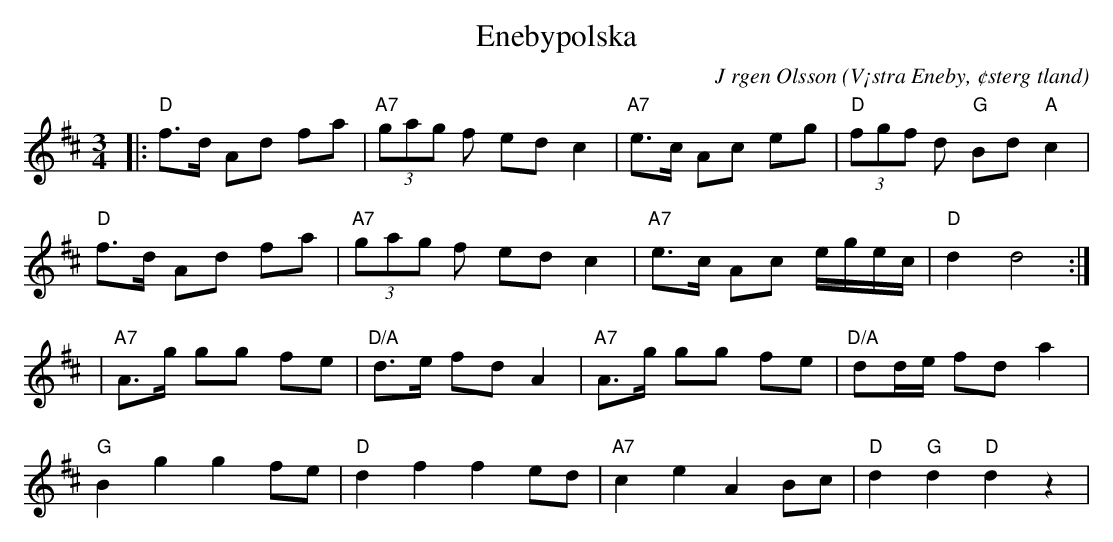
X:1
T:Enebypolska
C:J rgen Olsson
O:V¡stra Eneby, ¢sterg tland
M:3/4
L:1/8
K:D
|: "D"f>d Ad fa | "A7"(3gag f ed c2 | "A7"e>c Ac eg | "D"(3fgf d "G"Bd "A"c2 |
   "D"f>d Ad fa | "A7"(3gag f ed c2 | "A7"e>c Ac e/g/e/c/ | "D"d2 d4:|
| "A7"A>g gg fe | "D/A"d>e fd A2 | "A7"A>g gg fe | "D/A" dd/e/ fd a2 |
   "G"B2g2g2fe | "D"d2f2f2ed | "A7"c2e2A2Bc | "D"d2"G"d2"D"d2z2|
